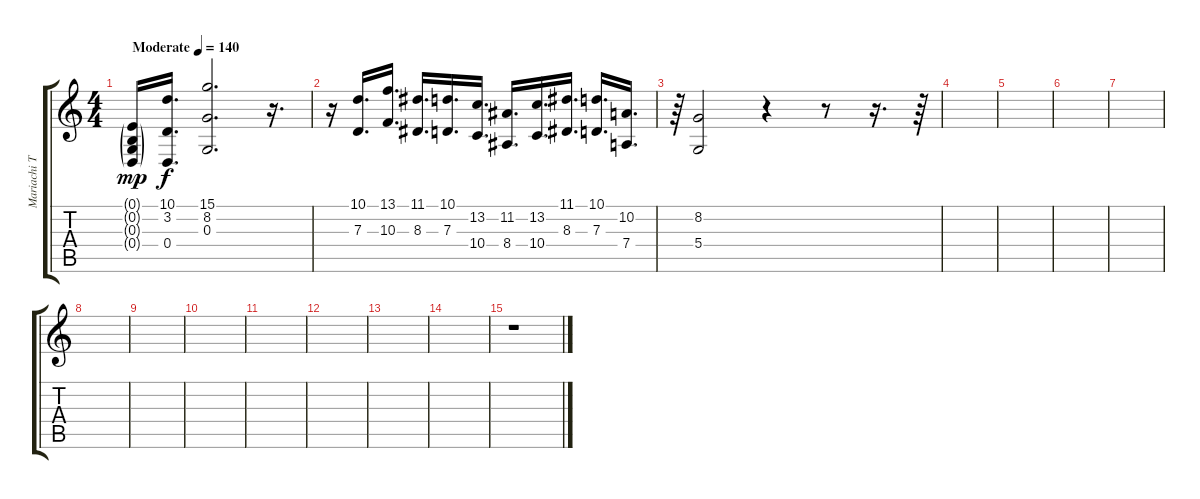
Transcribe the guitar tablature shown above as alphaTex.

\track ("Mariachi Trumpet" "Mariachi T") {instrument trumpet}
\staff {score tabs}
\tuning (E4 B3 G3 D3 A2 E2) {hide}
\ts (4 4)
\tempo (140 "Moderate")
\clef g2
\ks c
(0.1{g} 0.2{g} 0.3{g} 0.4{g}).16{dy mp instrument trumpet} (10.1 3.2 0.4).16{d dy f} (15.1 8.2 0.3).2{d} r.16{d} |
r.16 (10.1 7.3).16{d} (13.1 10.3).16{d} (11.1 8.3).16{d} (10.1 7.3).16{d} (13.2 10.4).16{d} (11.2 8.4).16{d} (13.2 10.4).16{d} (11.1 8.3).16{d} (10.1 7.3).16{d} (10.2 7.4).16{d} |
r.64 (8.2 5.4).2 r.4 r.8 r.16{d} r.64 |
|
|
|
|
|
|
|
|
|
|
|
r.1
